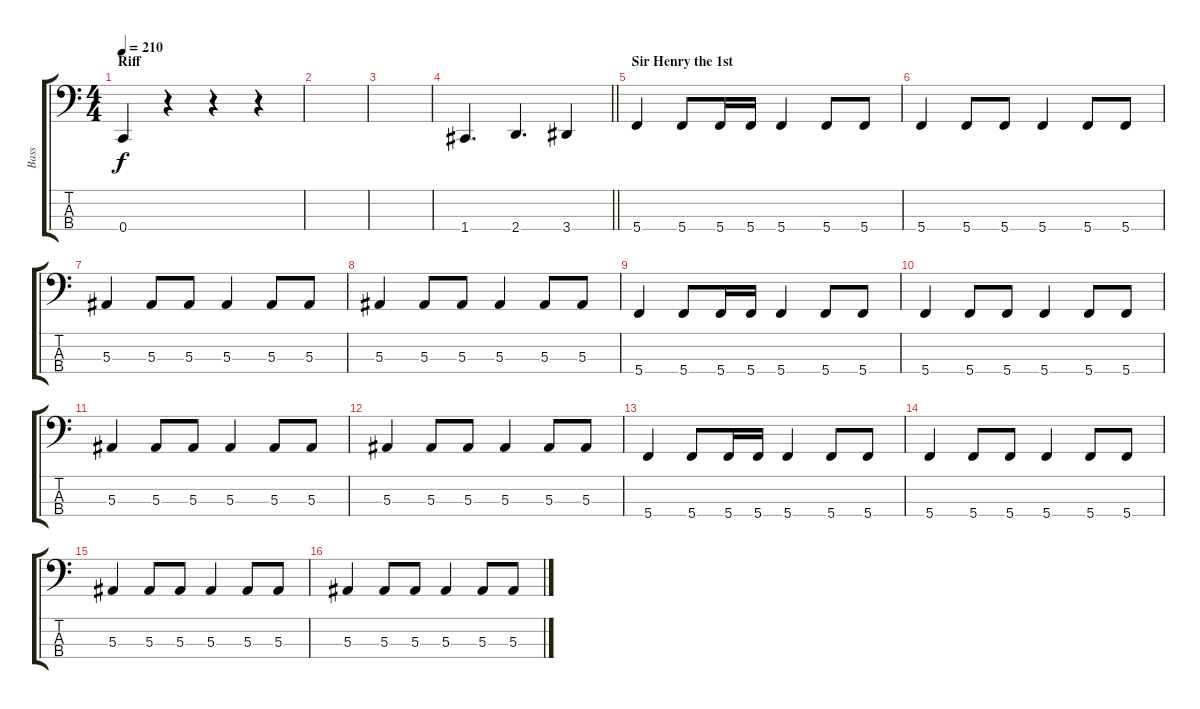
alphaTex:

\track ("Bass" "Bass") {instrument electricbasspick}
\staff {score tabs}
\tuning (Eb2 Bb1 F1 C1) {hide}
\ts (4 4)
\section ("" "Riff")
\tempo 210
\clef f4
\ks c
0.4.4{dy f} r.4 r.4 r.4 |
|
|
\barLineRight lightlight
1.4.4{d} 2.4.4{d} 3.4.4 |
\section ("" "Sir Henry the 1st")
5.4.4 5.4.8 5.4.16 5.4.16 5.4.4 5.4.8 5.4.8 |
5.4.4 5.4.8 5.4.8 5.4.4 5.4.8 5.4.8 |
5.3.4 5.3.8 5.3.8 5.3.4 5.3.8 5.3.8 |
5.3.4 5.3.8 5.3.8 5.3.4 5.3.8 5.3.8 |
5.4.4 5.4.8 5.4.16 5.4.16 5.4.4 5.4.8 5.4.8 |
5.4.4 5.4.8 5.4.8 5.4.4 5.4.8 5.4.8 |
5.3.4 5.3.8 5.3.8 5.3.4 5.3.8 5.3.8 |
5.3.4 5.3.8 5.3.8 5.3.4 5.3.8 5.3.8 |
5.4.4 5.4.8 5.4.16 5.4.16 5.4.4 5.4.8 5.4.8 |
5.4.4 5.4.8 5.4.8 5.4.4 5.4.8 5.4.8 |
5.3.4 5.3.8 5.3.8 5.3.4 5.3.8 5.3.8 |
5.3.4 5.3.8 5.3.8 5.3.4 5.3.8 5.3.8
